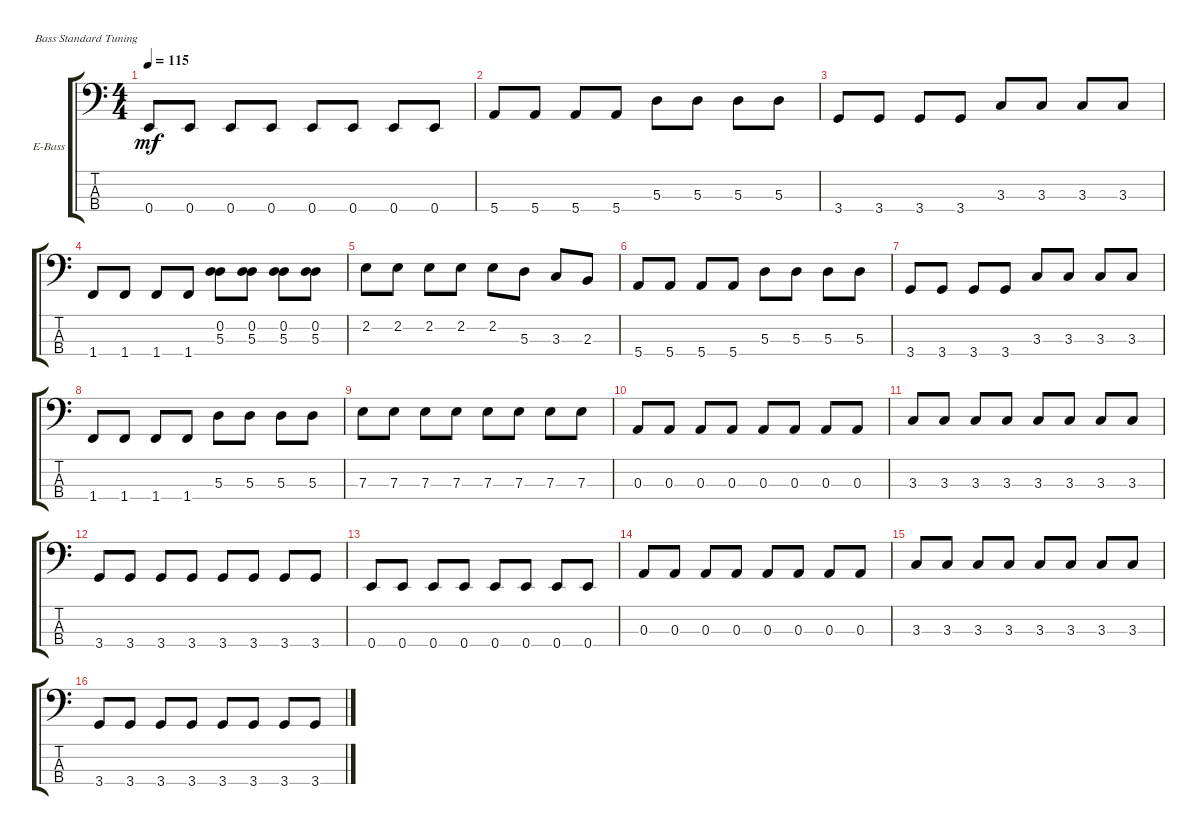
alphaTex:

\defaultSystemsLayout 4
\bracketExtendMode groupsimilarinstruments
\firstSystemTrackNameOrientation horizontal
\otherSystemsTrackNameOrientation horizontal
\track ("Electric Bass" "E-Bass") {instrument electricbasspick}
\staff {score tabs}
\tuning (G2 D2 A1 E1)
\ts (4 4)
\tempo 115
\clef f4
\ks c
0.4.8{dy mf} 0.4.8 0.4.8 0.4.8 0.4.8 0.4.8 0.4.8 0.4.8 |
5.4.8 5.4.8 5.4.8 5.4.8 5.3.8 5.3.8 5.3.8 5.3.8 |
3.4.8 3.4.8 3.4.8 3.4.8 3.3.8 3.3.8 3.3.8 3.3.8 |
1.4.8 1.4.8 1.4.8 1.4.8 (0.2 5.3).8 (5.3 0.2).8 (5.3 0.2).8 (5.3 0.2).8 |
2.2.8 2.2.8 2.2.8 2.2.8 2.2.8 5.3.8 3.3.8 2.3.8 |
5.4.8 5.4.8 5.4.8 5.4.8 5.3.8 5.3.8 5.3.8 5.3.8 |
3.4.8 3.4.8 3.4.8 3.4.8 3.3.8 3.3.8 3.3.8 3.3.8 |
1.4.8 1.4.8 1.4.8 1.4.8 5.3.8 5.3.8 5.3.8 5.3.8 |
7.3.8 7.3.8 7.3.8 7.3.8 7.3.8 7.3.8 7.3.8 7.3.8 |
0.3.8 0.3.8 0.3.8 0.3.8 0.3.8 0.3.8 0.3.8 0.3.8 |
3.3.8 3.3.8 3.3.8 3.3.8 3.3.8 3.3.8 3.3.8 3.3.8 |
3.4.8 3.4.8 3.4.8 3.4.8 3.4.8 3.4.8 3.4.8 3.4.8 |
0.4.8 0.4.8 0.4.8 0.4.8 0.4.8 0.4.8 0.4.8 0.4.8 |
0.3.8 0.3.8 0.3.8 0.3.8 0.3.8 0.3.8 0.3.8 0.3.8 |
3.3.8 3.3.8 3.3.8 3.3.8 3.3.8 3.3.8 3.3.8 3.3.8 |
3.4.8 3.4.8 3.4.8 3.4.8 3.4.8 3.4.8 3.4.8 3.4.8
